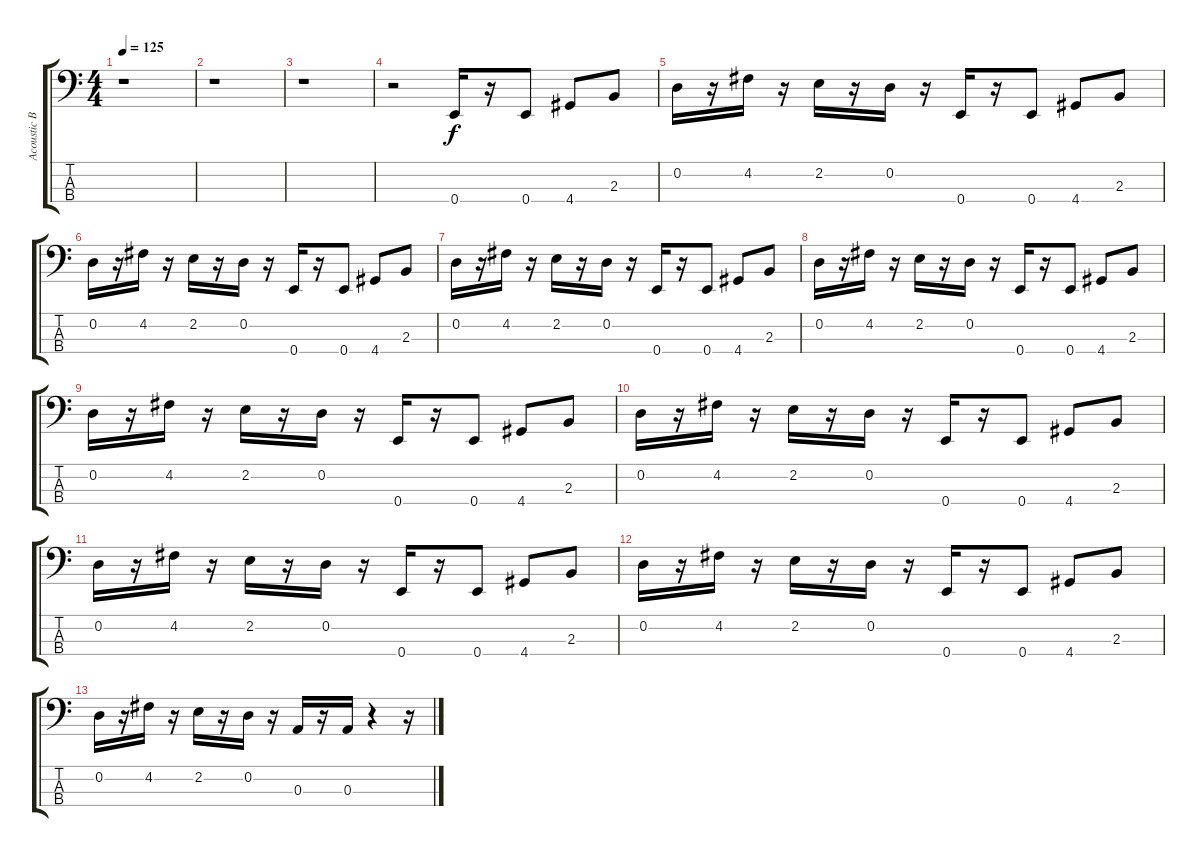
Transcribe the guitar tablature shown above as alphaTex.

\track ("Acoustic Bass " "Acoustic B") {instrument acousticbass}
\staff {score tabs}
\tuning (G2 D2 A1 E1) {hide}
\ts (4 4)
\tempo 125
\clef f4
\ks c
r.1{dy f} |
r.1 |
r.1 |
r.2 0.4.16 r.16 0.4.8 4.4.8 2.3.8 |
0.2.16 r.16 4.2.16 r.16 2.2.16 r.16 0.2.16 r.16 0.4.16 r.16 0.4.8 4.4.8 2.3.8 |
0.2.16 r.16 4.2.16 r.16 2.2.16 r.16 0.2.16 r.16 0.4.16 r.16 0.4.8 4.4.8 2.3.8 |
0.2.16 r.16 4.2.16 r.16 2.2.16 r.16 0.2.16 r.16 0.4.16 r.16 0.4.8 4.4.8 2.3.8 |
0.2.16 r.16 4.2.16 r.16 2.2.16 r.16 0.2.16 r.16 0.4.16 r.16 0.4.8 4.4.8 2.3.8 |
0.2.16 r.16 4.2.16 r.16 2.2.16 r.16 0.2.16 r.16 0.4.16 r.16 0.4.8 4.4.8 2.3.8 |
0.2.16 r.16 4.2.16 r.16 2.2.16 r.16 0.2.16 r.16 0.4.16 r.16 0.4.8 4.4.8 2.3.8 |
0.2.16 r.16 4.2.16 r.16 2.2.16 r.16 0.2.16 r.16 0.4.16 r.16 0.4.8 4.4.8 2.3.8 |
0.2.16 r.16 4.2.16 r.16 2.2.16 r.16 0.2.16 r.16 0.4.16 r.16 0.4.8 4.4.8 2.3.8 |
0.2.16 r.16 4.2.16 r.16 2.2.16 r.16 0.2.16 r.16 0.3.16 r.16 0.3.16 r.4 r.16
